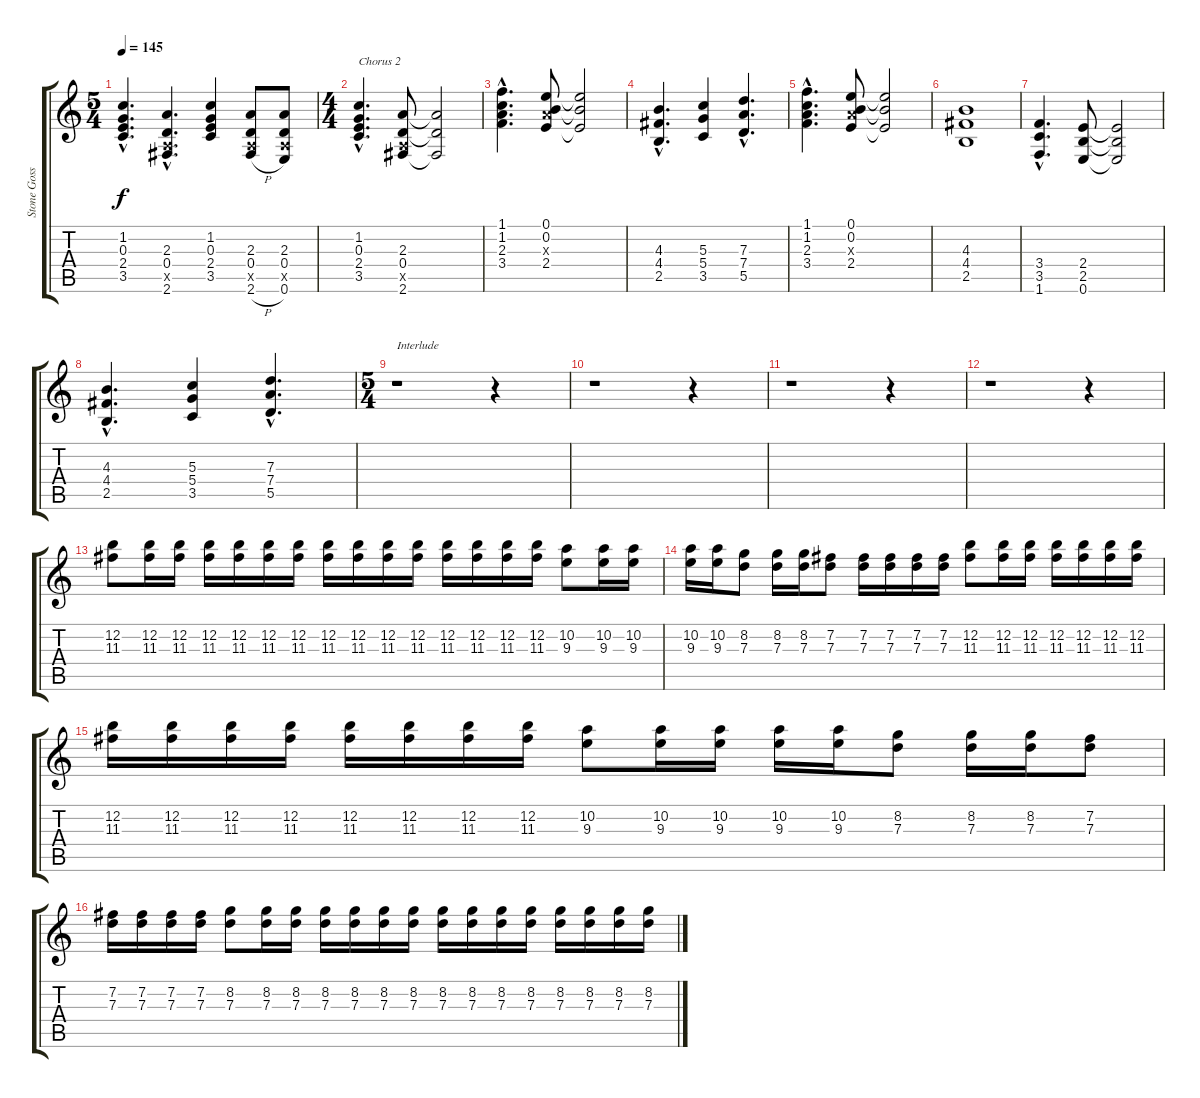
\track ("Stone Gossard" "Stone Goss") {instrument distortionguitar}
\staff {score tabs}
\tuning (E4 B3 G3 D3 A2 E2) {hide}
\ts (5 4)
\tempo 145
\clef g2
\ks c
(1.2{hac} 0.3{hac} 2.4{hac} 3.5{hac}).4{d dy f} (2.3{hac} 0.4{hac} 0.5{hac x} 2.6{hac}).4{d} (1.2 0.3 2.4 3.5).4 (2.3 0.4 0.5{x} 2.6{h}).8 (2.3 0.4 0.5{x} 0.6).8 |
\ts (4 4)
(1.2{hac} 0.3{hac} 2.4{hac} 3.5{hac}).4{d txt "Chorus 2"} (2.3 0.4 0.5{x} 2.6).8 (2.3{t} 0.4{t} 2.6{t}).2 |
(1.1{hac} 1.2{hac} 2.3{hac} 3.4{hac}).4{d} (0.1 0.2 2.3{x} 2.4).8 (0.1{t} 0.2{t} 2.4{t}).2 |
(4.3{hac} 4.4{hac} 2.5{hac}).4{d} (5.3 5.4 3.5).4 (7.3{hac} 7.4{hac} 5.5{hac}).4{d} |
(1.1{hac} 1.2{hac} 2.3{hac} 3.4{hac}).4{d} (0.1 0.2 2.3{x} 2.4).8 (0.1{t} 0.2{t} 2.4{t}).2 |
(4.3 4.4 2.5).1 |
(3.4{hac} 3.5{hac} 1.6{hac}).4{d} (2.4 2.5 0.6).8 (2.4{t} 2.5{t} 0.6{t}).2 |
(4.3{hac} 4.4{hac} 2.5{hac}).4{d} (5.3 5.4 3.5).4 (7.3{hac} 7.4{hac} 5.5{hac}).4{d} |
\ts (5 4)
r.1{txt "Interlude"} r.4 |
r.1 r.4 |
r.1 r.4 |
r.1 r.4 |
(12.2 11.3).8 (12.2 11.3).16 (12.2 11.3).16 (12.2 11.3).16 (12.2 11.3).16 (12.2 11.3).16 (12.2 11.3).16 (12.2 11.3).16 (12.2 11.3).16 (12.2 11.3).16 (12.2 11.3).16 (12.2 11.3).16 (12.2 11.3).16 (12.2 11.3).16 (12.2 11.3).16 (10.2 9.3).8 (10.2 9.3).16 (10.2 9.3).16 |
(10.2 9.3).16 (10.2 9.3).16 (8.2 7.3).8 (8.2 7.3).16 (8.2 7.3).16 (7.2 7.3).8 (7.2 7.3).16 (7.2 7.3).16 (7.2 7.3).16 (7.2 7.3).16 (12.2 11.3).8 (12.2 11.3).16 (12.2 11.3).16 (12.2 11.3).16 (12.2 11.3).16 (12.2 11.3).16 (12.2 11.3).16 |
(12.2 11.3).16 (12.2 11.3).16 (12.2 11.3).16 (12.2 11.3).16 (12.2 11.3).16 (12.2 11.3).16 (12.2 11.3).16 (12.2 11.3).16 (10.2 9.3).8 (10.2 9.3).16 (10.2 9.3).16 (10.2 9.3).16 (10.2 9.3).16 (8.2 7.3).8 (8.2 7.3).16 (8.2 7.3).16 (7.2 7.3).8 |
(7.2 7.3).16 (7.2 7.3).16 (7.2 7.3).16 (7.2 7.3).16 (8.2 7.3).8 (8.2 7.3).16 (8.2 7.3).16 (8.2 7.3).16 (8.2 7.3).16 (8.2 7.3).16 (8.2 7.3).16 (8.2 7.3).16 (8.2 7.3).16 (8.2 7.3).16 (8.2 7.3).16 (8.2 7.3).16 (8.2 7.3).16 (8.2 7.3).16 (8.2 7.3).16
